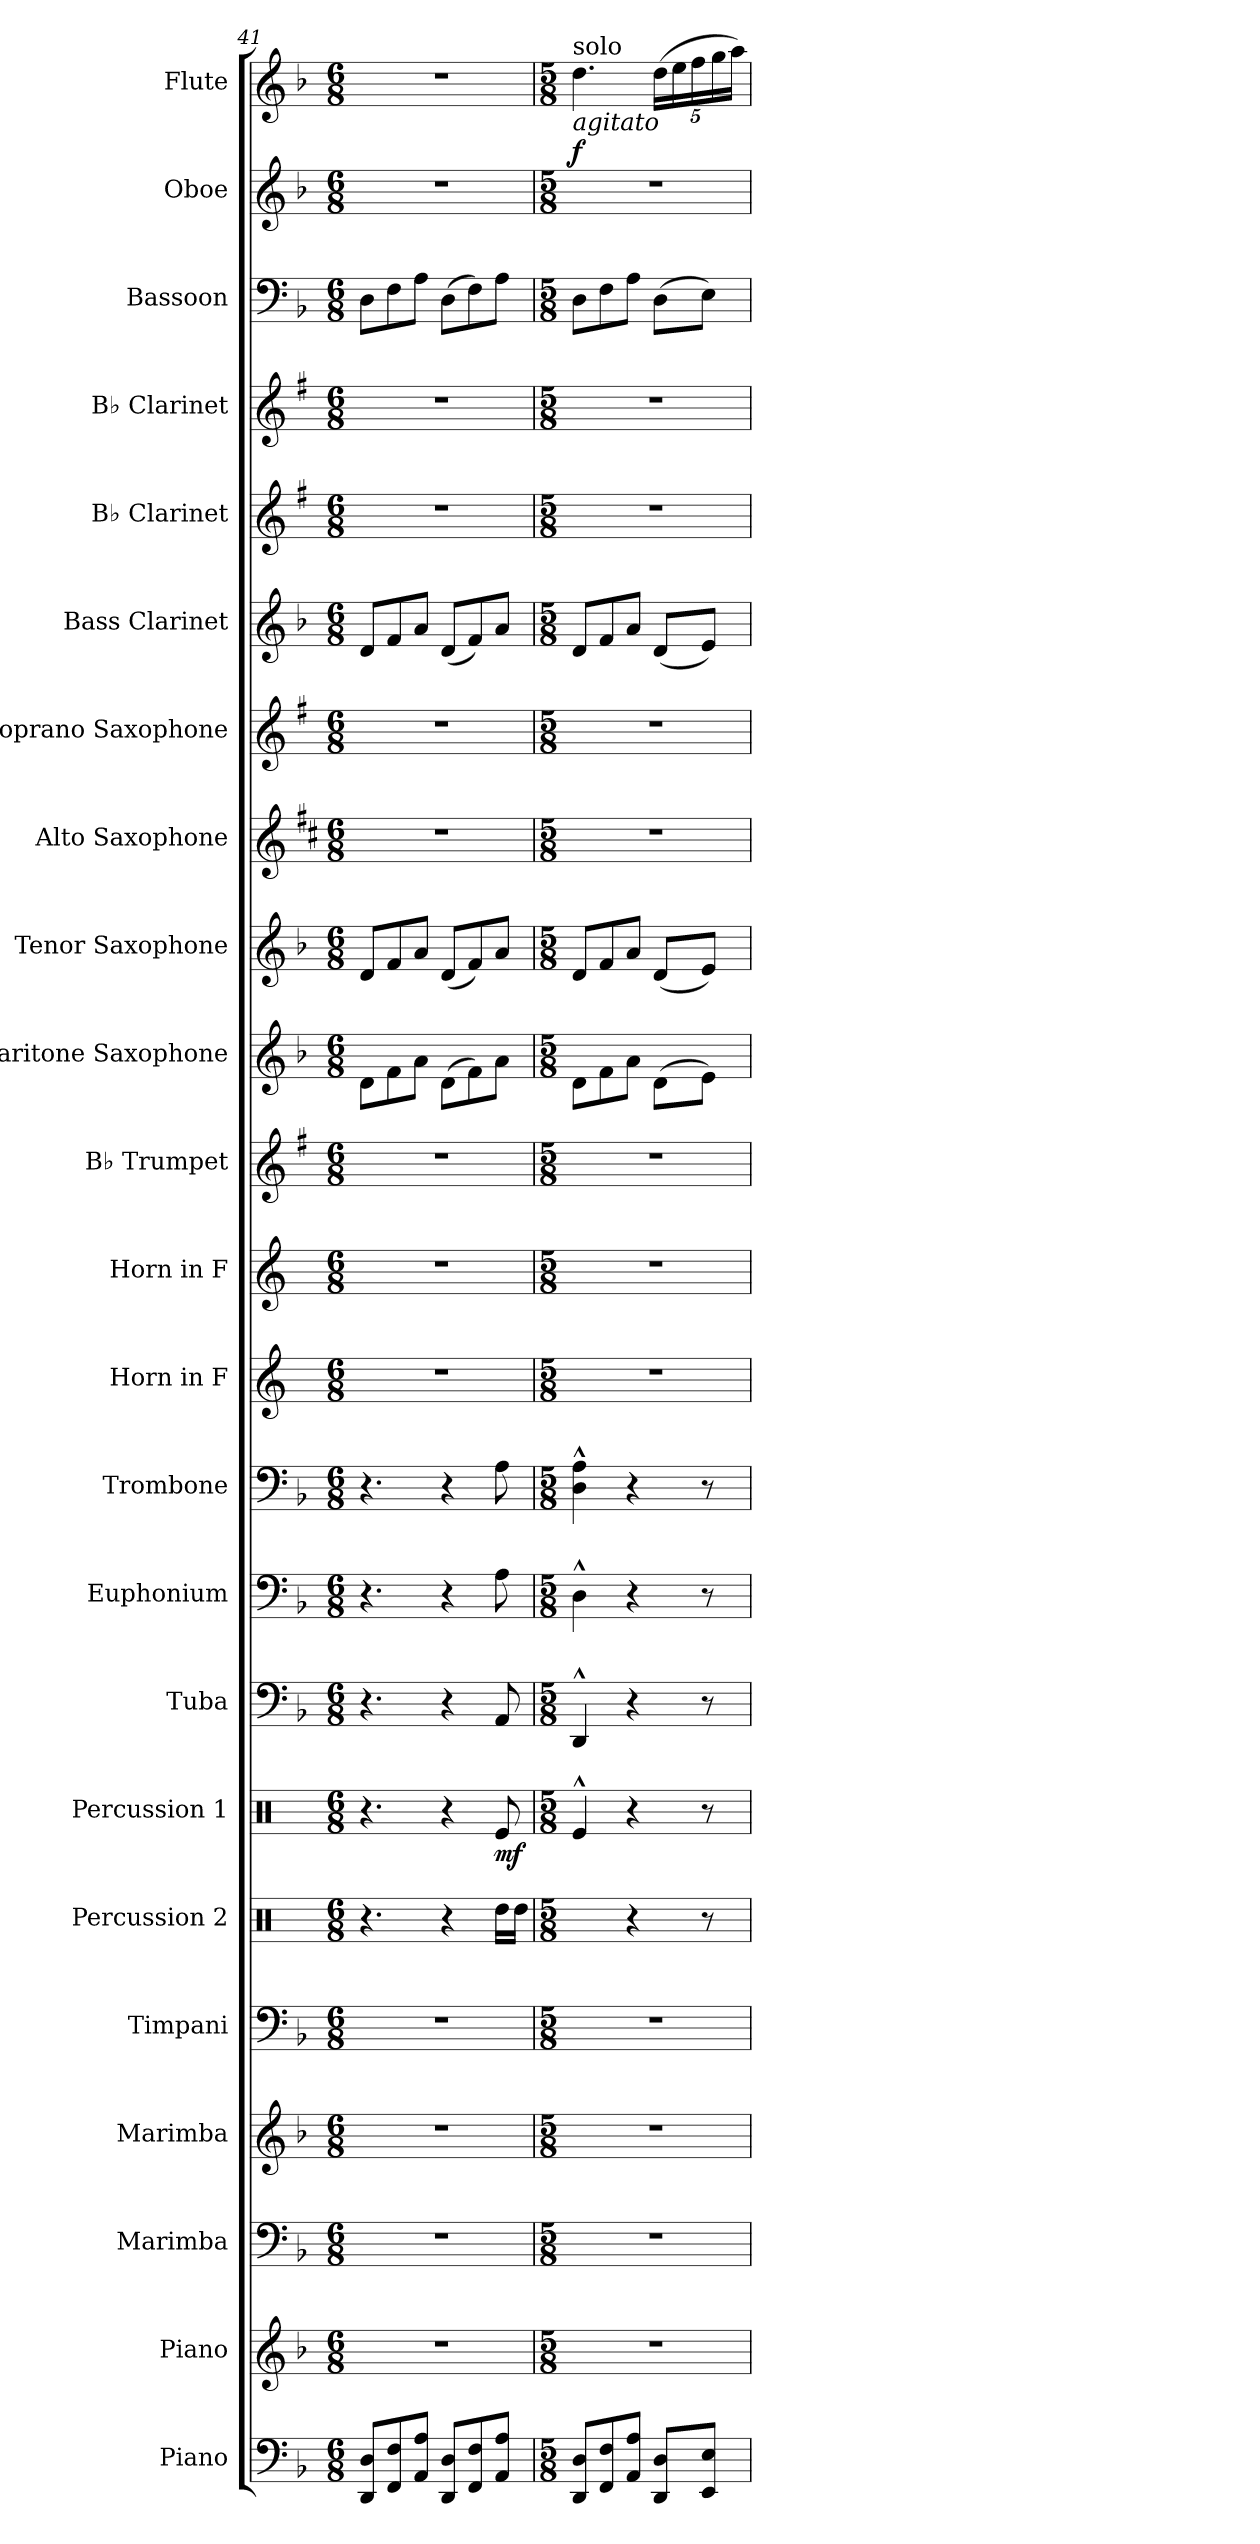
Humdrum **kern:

**kern	**kern	**kern	**kern	**kern	**kern	**kern	**dynam	**kern	**kern	**kern	**kern	**kern	**kern	**kern	**kern	**kern	**kern	**kern	**kern	**kern	**kern	**kern	**dynam	**kern
*part23	*part22	*part21	*part20	*part19	*part18	*part17	*part17	*part16	*part15	*part14	*part13	*part12	*part11	*part10	*part9	*part8	*part7	*part6	*part5	*part4	*part3	*part2	*part2	*part1
*staff23	*staff22	*staff21	*staff20	*staff19	*staff18	*staff17	*staff17	*staff16	*staff15	*staff14	*staff13	*staff12	*staff11	*staff10	*staff9	*staff8	*staff7	*staff6	*staff5	*staff4	*staff3	*staff2	*staff2	*staff1
*I"Piano	*I"Piano	*I"Marimba	*I"Marimba	*I"Timpani	*I"Percussion 2	*I"Percussion 1	*	*I"Tuba	*I"Euphonium	*I"Trombone	*I"Horn in F	*I"Horn in F	*I"B♭ Trumpet	*I"Baritone Saxophone	*I"Tenor Saxophone	*I"Alto Saxophone	*I"Soprano Saxophone	*I"Bass Clarinet	*I"B♭ Clarinet	*I"B♭ Clarinet	*I"Bassoon	*I"Oboe	*	*I"Flute
*I'Pno.	*I'Pno.	*I'Mrm.	*I'Mrm.	*I'Timp.	*I'Pr. 2	*I'Pr. 1	*	*I'Tu.	*I'Eu.	*I'Trb.	*	*	*I'B♭ Tpt.	*I'Bar. Sax.	*I'T. Sax.	*I'A. Sax.	*I'S. Sax.	*I'B. Cl.	*I'B♭ Cl.	*I'B♭ Cl.	*I'Bsn.	*I'Ob.	*	*I'Fl.
*clefF4	*clefG2	*clefF4	*clefG2	*clefF4	*clefX	*clefX	*	*clefF4	*clefF4	*clefF4	*clefG2	*clefG2	*clefG2	*clefG2	*clefG2	*clefG2	*clefG2	*clefG2	*clefG2	*clefG2	*clefF4	*clefG2	*	*clefG2
*	*	*	*	*	*	*	*	*	*	*	*ITrd4c7	*ITrd4c7	*ITrd1c2	*ITrd12c21	*ITrd8c14	*ITrd5c9	*ITrd1c2	*ITrd8c14	*ITrd1c2	*ITrd1c2	*	*	*	*
*k[b-]	*k[b-]	*k[b-]	*k[b-]	*k[b-]	*k[]	*k[]	*	*k[b-]	*k[b-]	*k[b-]	*k[b-]	*k[b-]	*k[b-]	*k[b-]	*k[b-]	*k[b-]	*k[b-]	*k[b-]	*k[b-]	*k[b-]	*k[b-]	*k[b-]	*	*k[b-]
*M6/8	*M6/8	*M6/8	*M6/8	*M6/8	*M6/8	*M6/8	*	*M6/8	*M6/8	*M6/8	*M6/8	*M6/8	*M6/8	*M6/8	*M6/8	*M6/8	*M6/8	*M6/8	*M6/8	*M6/8	*M6/8	*M6/8	*	*M6/8
=41	=41	=41	=41	=41	=41	=41	=41	=41	=41	=41	=41	=41	=41	=41	=41	=41	=41	=41	=41	=41	=41	=41	=41	=41
8DD/ 8D/L	2.r	2.r	2.r	2.r	4.r	4.r	.	4.r	4.r	4.r	2.r	2.r	2.r	8D\L	8D/L	2.r	2.r	8D/L	2.r	2.r	8D\L	2.r	.	2.r
8FF/ 8F/	.	.	.	.	.	.	.	.	.	.	.	.	.	8F\	8F/	.	.	8F/	.	.	8F\	.	.	.
8AA/ 8A/J	.	.	.	.	.	.	.	.	.	.	.	.	.	8A\J	8A/J	.	.	8A/J	.	.	8A\J	.	.	.
8DD/ 8D/L	.	.	.	.	4r	4r	.	4r	4r	4r	.	.	.	(8D\L	(8D/L	.	.	(8D/L	.	.	(8D\L	.	.	.
8FF/ 8F/	.	.	.	.	.	.	.	.	.	.	.	.	.	8F\)	8F/)	.	.	8F/)	.	.	8F\)	.	.	.
!	!	!	!	!	!	!	!LO:DY:b	!	!	!	!	!	!	!	!	!	!	!	!	!	!	!	!	!
8AA/ 8A/J	.	.	.	.	16Rdd\LL	8Re/	mf	8AA/	8A\	8A\	.	.	.	8A\J	8A/J	.	.	8A/J	.	.	8A\J	.	.	.
.	.	.	.	.	16Rdd\JJ	.	.	.	.	.	.	.	.	.	.	.	.	.	.	.	.	.	.	.
=42	=42	=42	=42	=42	=42	=42	=42	=42	=42	=42	=42	=42	=42	=42	=42	=42	=42	=42	=42	=42	=42	=42	=42	=42
*M5/8	*M5/8	*M5/8	*M5/8	*M5/8	*M5/8	*M5/8	*	*M5/8	*M5/8	*M5/8	*M5/8	*M5/8	*M5/8	*M5/8	*M5/8	*M5/8	*M5/8	*M5/8	*M5/8	*M5/8	*M5/8	*M5/8	*	*M5/8
!	!	!	!	!	!	!	!	!	!	!	!	!	!	!	!	!	!	!	!	!	!	!	!	!LO:TX:a:t=solo
!	!	!	!	!	!	!	!	!	!	!	!	!	!	!	!	!	!	!	!	!	!	!	!	!LO:TX:b:i:t=agitato
!	!	!	!	!	!	!	!	!	!	!	!	!	!	!	!	!	!	!	!	!	!	!	!LO:DY:a	!
8DD/ 8D/L	8%5r	8%5r	8%5r	8%5r	4R^^\	4Re^^/	.	4DD^^/	4D^^\	4D\^^ 4A\^^	8%5r	8%5r	8%5r	8D\L	8D/L	8%5r	8%5r	8D/L	8%5r	8%5r	8D\L	8%5r	f	4.dd\
8FF/ 8F/	.	.	.	.	.	.	.	.	.	.	.	.	.	8F\	8F/	.	.	8F/	.	.	8F\	.	.	.
8AA/ 8A/J	.	.	.	.	4r	4r	.	4r	4r	4r	.	.	.	8A\J	8A/J	.	.	8A/J	.	.	8A\J	.	.	.
*	*	*	*	*	*	*	*	*	*	*	*	*	*	*	*	*	*	*	*	*	*	*	*	*Xbrackettup
8DD/ 8D/L	.	.	.	.	.	.	.	.	.	.	.	.	.	(8D\L	(8D/L	.	.	(8D/L	.	.	(8D\L	.	.	(20dd\LL
.	.	.	.	.	.	.	.	.	.	.	.	.	.	.	.	.	.	.	.	.	.	.	.	20ee\
.	.	.	.	.	.	.	.	.	.	.	.	.	.	.	.	.	.	.	.	.	.	.	.	20ff\
8EE/ 8E/J	.	.	.	.	8r	8r	.	8r	8r	8r	.	.	.	8E\J)	8E/J)	.	.	8E/J)	.	.	8E\J)	.	.	.
.	.	.	.	.	.	.	.	.	.	.	.	.	.	.	.	.	.	.	.	.	.	.	.	20gg\
.	.	.	.	.	.	.	.	.	.	.	.	.	.	.	.	.	.	.	.	.	.	.	.	20aa\JJ)
=	=	=	=	=	=	=	=	=	=	=	=	=	=	=	=	=	=	=	=	=	=	=	=	=
*-	*-	*-	*-	*-	*-	*-	*-	*-	*-	*-	*-	*-	*-	*-	*-	*-	*-	*-	*-	*-	*-	*-	*-	*-
